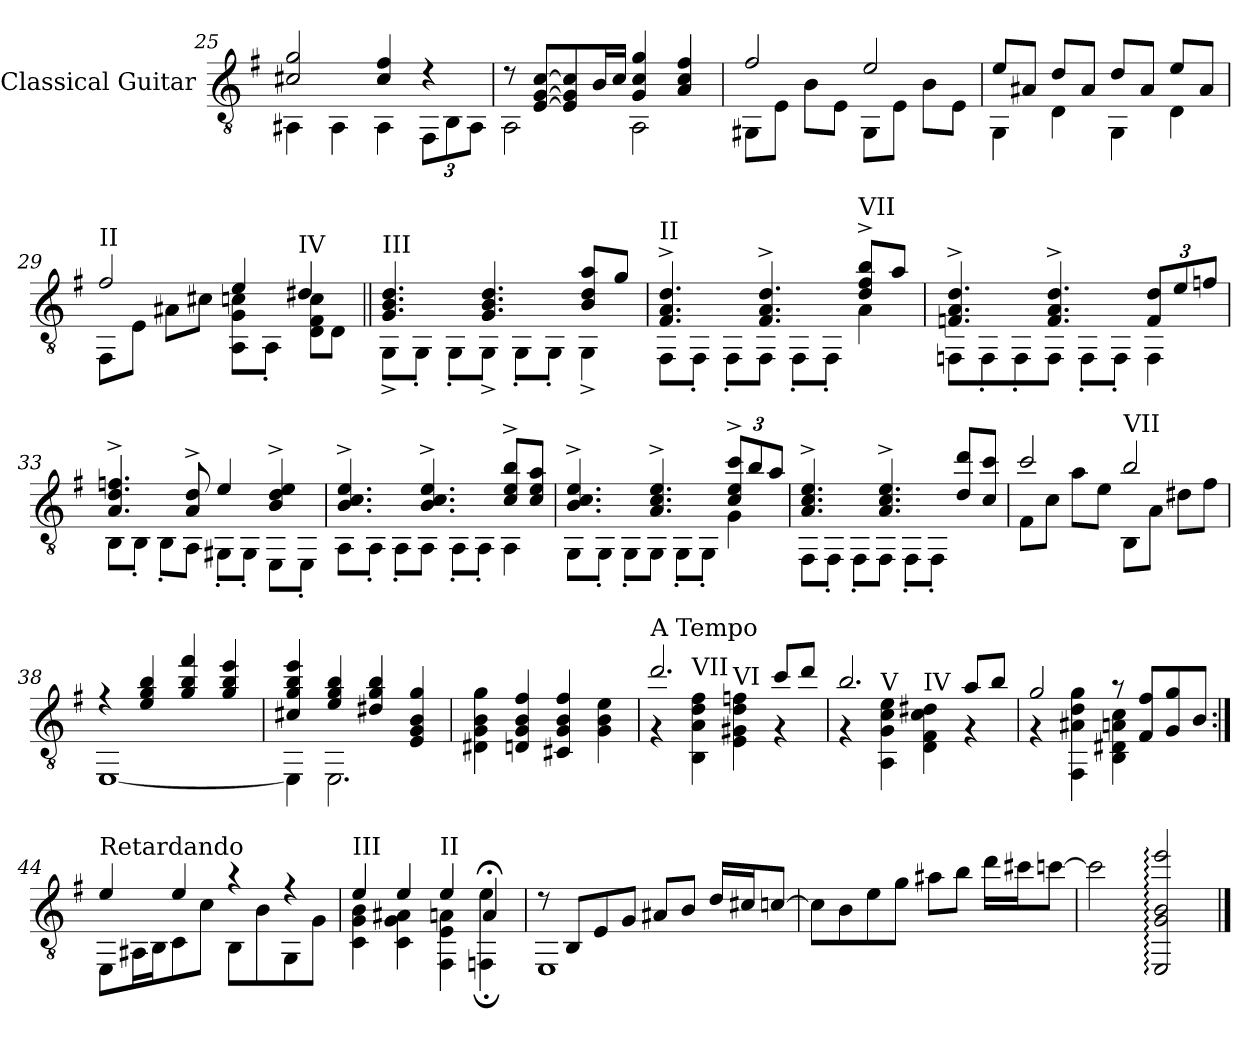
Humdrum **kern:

**kern
*part1
*staff1
*I"Classical Guitar
*I'Guit.
!!LO:LB:g=z
*clefGv2
*k[f#]
=25
*^
2c#X/ 2g/	4AA#X<\
.	4AA#\
4c#/ 4f#/	4AA#\
*	*Xbrackettup
4r	12FF#<\L
.	12BB<\
.	12AA#<\J
=26	=26
8r	2AA\
[8E/ [8G/ [8c/L	.
8E/] 8G/] 8c/]	.
16B/L	.
16c/JJ	.
4G/ 4c/ 4g/	2AA\
4A/ 4c/ 4f#/	.
=27	=27
2f#/	8GG#X<\L
.	8E<\J
.	8B\L
.	8E\J
2e/	8GG#\L
.	8E\J
.	8B\L
.	8E\J
=28	=28
8e/L	4GG<\
8A#X/J	.
8d/L	4D\
8A#/J	.
8d/L	4GG\
8A#/J	.
8e/L	4D\
8A#/J	.
!!LO:LB:g=z	!!
=29	=29
!LO:TX:a:t=II	!
2f#/	8FF#\L
.	8E\J
.	8A#X\L
.	8c#X\J
4e/	8AA\ 8G\ 8cn\L
.	8AA'\J
!LO:TX:a:t=IV	!
4d#X/	8D\<< 8F#\<< 8c\<<L
.	8D\J
=30||	=30||
*MM80	*
!LO:TX:a:t=III	!
4.G/ 4.B/ 4.d/	8GG^\L
.	8GG'\J
.	8GG'\L
4.G/ 4.B/ 4.d/	8GG^\J
.	8GG'\L
.	8GG'\J
8B/ 8d/ 8a/L	4GG^\
8g/J	.
=31	=31
!LO:TX:a:t=II	!
4.F#/^ 4.A/^ 4.d/^	8FF#\L
.	8FF#'\J
.	8FF#'\L
4.F#/^ 4.A/^ 4.d/^	8FF#\J
.	8FF#'\L
.	8FF#'\J
!LO:TX:a:t=VII	!
8d/^ 8f#/^ 8b/^L	4A\
8a/J	.
!!LO:LB:g=z	!!
=32	=32
4.Fn/^ 4.A/^ 4.d/^	8FFn<\L
.	8FF'\
.	8FF'\
4.F/^ 4.A/^ 4.d/^	8FF\J
.	8FF'\L
.	8FF'\J
12F/ 12d/L	4FF\
12e/	.
12fn/J	.
=33	=33
4.A/^ 4.d/^ 4.fn/^	8BB<\L
.	8BB'\J
.	8BB'\L
8A/^ 8d/^	8AA\J
4e/	8GG#X<'\L
.	8GG#'\J
4B/^< 4d/^< 4e/^<	8EE<\L
.	8EE'\J
=34	=34
4.B/^ 4.c/^ 4.e/^	8AA\L
.	8AA'\J
.	8AA'\L
4.B/^ 4.c/^ 4.e/^	8AA\J
.	8AA'\L
.	8AA'\J
8c/^ 8e/^ 8b/^L	4AA\
8c/ 8e/ 8a/J	.
!!LO:LB:g=z	!!
=35	=35
4.B/^ 4.c/^ 4.e/^	8GG<\L
.	8GG'\J
.	8GG'\L
4.A/^ 4.c/^ 4.e/^	8GG\J
.	8GG'\L
.	8GG'\J
12c/^ 12e/^ 12cc/^L	4G\
12b/	.
12a/J	.
=36	=36
4.A/^ 4.c/^ 4.e/^	8FF#<\L
.	8FF#'\J
.	8FF#'\L
4.A/^ 4.c/^ 4.e/^	8FF#\J
.	8FF#'\L
.	8FF#'\J
8d/ 8dd/L	4ryy
8c/ 8cc/J	.
=37	=37
2cc/	8F#<<\L
.	8c<<\J
.	8a<<\L
.	8e<<\J
!LO:TX:a:t=VII	!
2b/	8BB\L
.	8A\J
.	8d#X<<\L
.	8f#\J
=38	=38
4r	[1EE
4e/ 4g/ 4b/	.
4g/ 4b/ 4ff#/	.
4g/ 4b/ 4ee/	.
!!LO:LB:g=z	!!
=39	=39
4c#X/ 4g/ 4b/ 4ee/	4EE\]
4e/ 4g/ 4b/	2.EE\
4d#X/ 4g/ 4b/	.
4E/ 4G/ 4B/ 4g/	.
*v	*v
=40
4D#X\ 4G\ 4B\ 4g\
4Dn/ 4G/ 4B/ 4f#/
4C#X/ 4G/ 4B/ 4f#/
4G\ 4B\ 4e\
=41
*MM80
*^
!LO:TX:a:t=A Tempo	!
2.dd/	4r
!	!LO:TX:a:t=VII
.	4BB\ 4A\ 4d\ 4f#\
!	!LO:TX:a:t=VI
.	4E\<<< 4G#X\<<< 4d\<<< 4fn\<<<
8cc/L	4r
8dd/J	.
=42	=42
2.b/	4r
!	!LO:TX:a:t=V
.	4AA\ 4G\ 4c\ 4e\
!	!LO:TX:a:t=IV
.	4D\ 4F#\ 4c\ 4d#X\
8a/L	4r
8b/J	.
=43	=43
2g/	4r
.	4FF#\ 4A#X\ 4d\ 4g\
8r	4BB\ 4D#X\ 4An\ 4c\
8F#/ 8f#/L	.
8G/ 8g/	4ryy
8B/J	.
!!LO:LB:g=z	!!
=44:|!	=44:|!
!LO:TX:a:t=Retardando	!
4e/	8EE\L
.	16AA#X\L
.	16BB\J
4e/	8C\
.	8c\J
4r	8BB\L
.	8B\
4r	8GG\
.	8G\J
=45	=45
!LO:TX:a:t=III	!
4e/	4C\<< 4G\<< 4B\<<
4e/	4C\< 4G\< 4A#X\<
!LO:TX:a:t=II	!
4e/	4FF#\ 4E\ 4An\
4A;</	4FFn\; 4e\;
=46	=46
*MM120	*
8rd	1EE
8BB/L	.
8E/	.
8G/J	.
8A#X/L	.
8B/J	.
16d/LL	.
16c#X/J	.
[8cn/J	.
*v	*v
!!LO:PB:g=z
=47
8c\L]
8B<\
8e<\
8g<\J
8a#X\L
8b\J
16dd\LL
16cc#X\J
[8ccn\J
=48
2cc\]
2EE/: 2G/: 2B/: 2ee/:
==
*-
